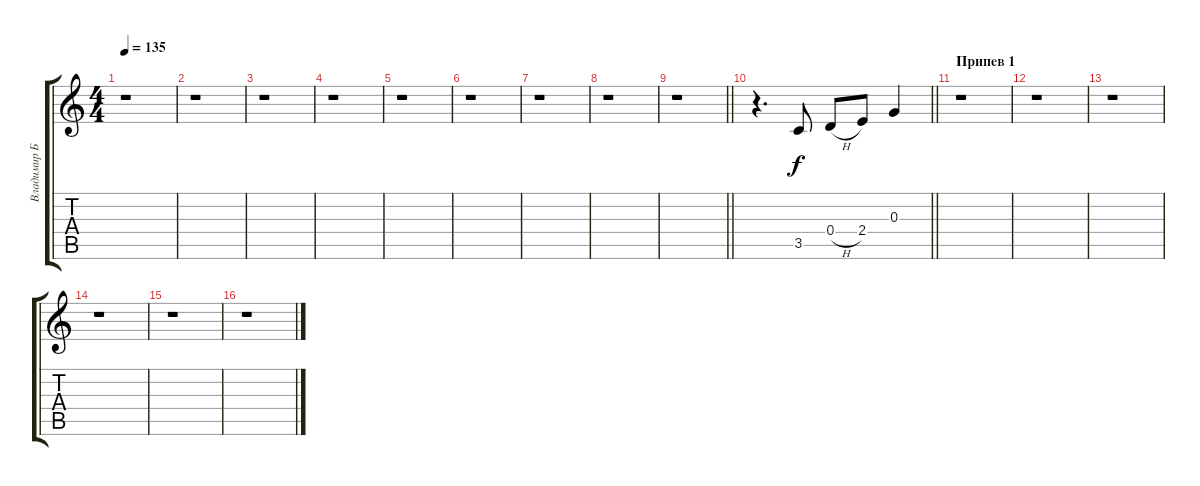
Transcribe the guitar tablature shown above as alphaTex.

\track ("Владимир Бегунов" "Владимир Б") {instrument electricguitarclean}
\staff {score tabs}
\tuning (E4 B3 G3 D3 A2 E2) {hide}
\ts (4 4)
\tempo 135
\clef g2
\ks c
r.1{dy f} |
r.1 |
r.1 |
r.1 |
r.1 |
r.1 |
r.1 |
r.1 |
\barLineRight lightlight
r.1 |
\barLineRight lightlight
r.4{d} 3.5.8 0.4{h}.8 2.4.8 0.3.4 |
\section ("" "Припев 1")
r.1 |
r.1 |
r.1 |
r.1 |
r.1 |
r.1
